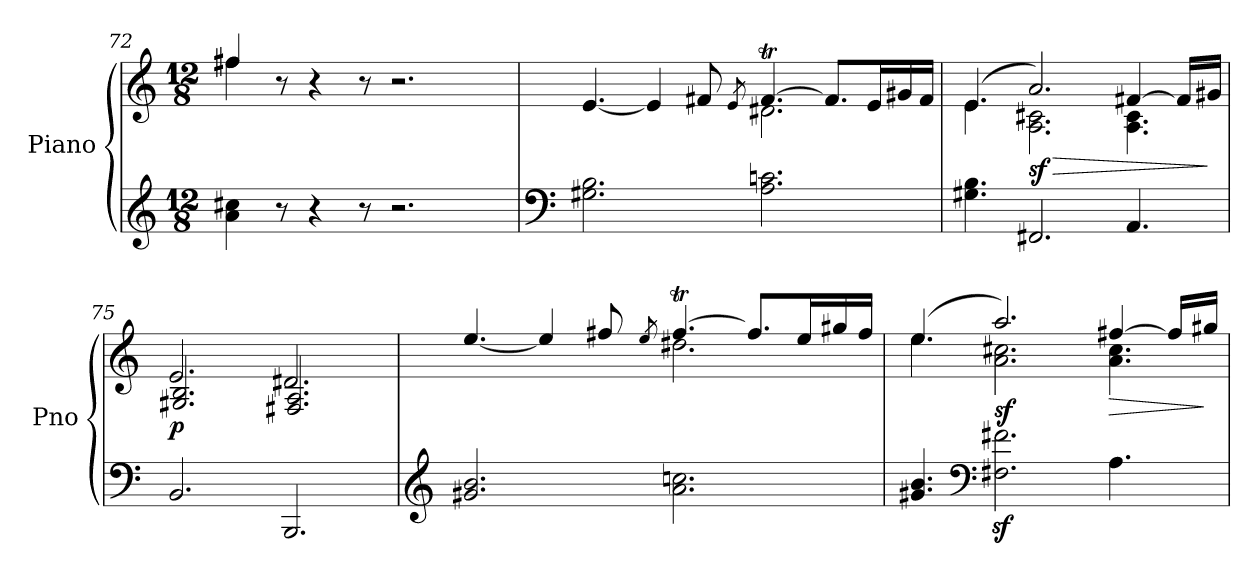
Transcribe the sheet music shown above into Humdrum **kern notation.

**kern	**kern	**dynam
*part1	*part1	*part1
*staff2	*staff1	*staff1/2
*I"Piano	*	*
*I'Pno	*	*
*clefG2	*clefG2	*
*k[]	*k[]	*
*C:	*C:	*
*M12/8	*M12/8	*
=72	=72	=72
*	*^	*
4a\ 4cc#X\	4ff#X/	4ff#\	.
8r	8r	1ryy	.
4r	4r	.	.
8r	8r	.	.
2.r	2.r	.	.
.	.	4ryy	.
!!LO:LB:g=z	!!
=73	=73	=73	=73
*clefF4	*	*	*
2.G#X\ 2.B\	[4.e/	2.ryy	.
.	4e/]	.	.
.	8f#X/	.	.
.	8qe/	.	.
2.A\ 2.cn\	[4.f#t/	2.d#X\	.
.	8.f#/L]	.	.
.	16e/L	.	.
.	16g#X/	.	.
.	16f#/JJ	.	.
=74	=74	=74	=74
4.G#X\ 4.B\	(>4.e/	4.e\	.
!	!	!	!LO:HP:b
!	!	!	!LO:DY:n=1:b
2.FF#X/	2.a/)	2.A\ 2.c#X\	> sf
4.AA/	[4f#X/	4.A\ 4.c#\	.
.	16f#/LL]	.	.
.	16g#X/JJ	.	]
=75	=75	=75	=75
!	!	!	!LO:DY:b
2.BB/	2.e/	2.G#X/ 2.B/	p
2.BBB/	2.d#X/	2.F#X/ 2.A/	.
!!LO:LB:g=z	!!
=76	=76	=76	=76
*clefG2	*	*	*
2.g#X/ 2.b/	[4.ee/	2.ryy	.
.	4ee/]	.	.
.	8ff#X/	.	.
.	8qee/	.	.
2.a\ 2.ccn\	[4.ff#t/	2.dd#X\	.
.	8.ff#/L]	.	.
.	16ee/L	.	.
.	16gg#X/	.	.
.	16ff#/JJ	.	.
=77	=77	=77	=77
4.g#X/ 4.b/	(>4.ee/	4.ee\	.
*clefF4	*	*	*
!	!	!	!LO:DY:b
2.F#X\z< 2.f#X\z<	2.aa/)	2.a\ 2.cc#X\	sf
!	!	!	!LO:HP:b
4.A\	[4ff#X/	4.a\ 4.cc#\	>
.	16ff#/LL]	.	.
.	16gg#X/JJ	.	]
*	*v	*v	*
=	=	=
*-	*-	*-
